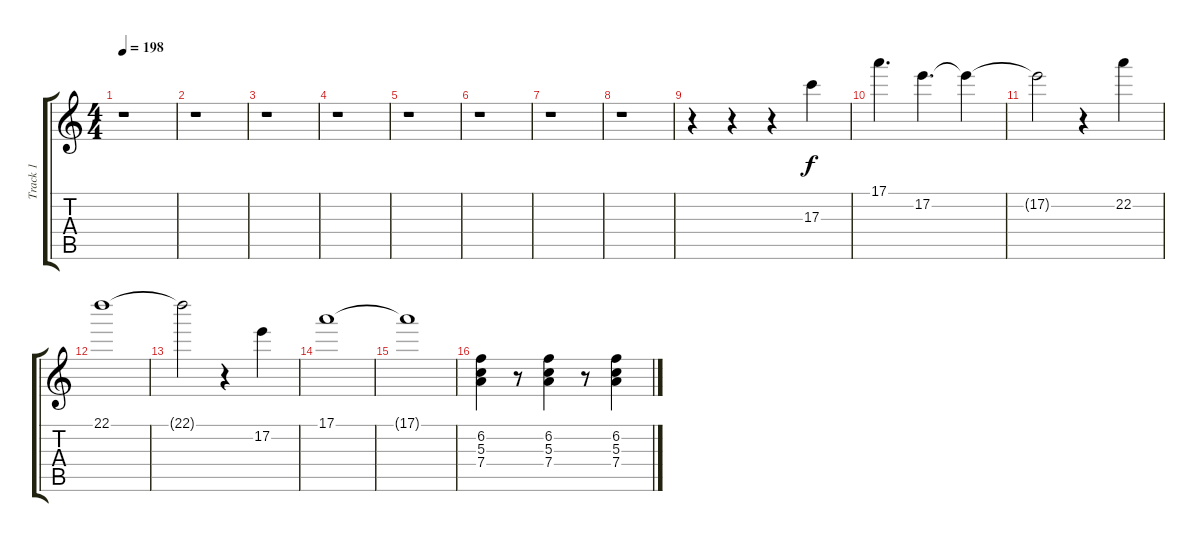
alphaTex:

\track ("Track 1" "Track 1") {instrument electricguitarclean}
\staff {score tabs}
\tuning (E4 B3 G3 D3 A2 E2) {hide}
\ts (4 4)
\tempo 198
\clef g2
\ks c
r.1{dy f instrument electricguitarclean} |
r.1 |
r.1 |
r.1 |
r.1 |
r.1 |
r.1 |
r.1 |
r.4 r.4 r.4 17.3.4 |
17.1.4{d} 17.2.4{d} 17.2{t}.4 |
17.2{t}.2 r.4 22.2.4 |
22.1.1 |
22.1{t}.2 r.4 17.2.4 |
17.1.1 |
17.1{t}.1 |
(6.2 5.3 7.4).4 r.8 (6.2 5.3 7.4).4 r.8 (6.2 5.3 7.4).4
